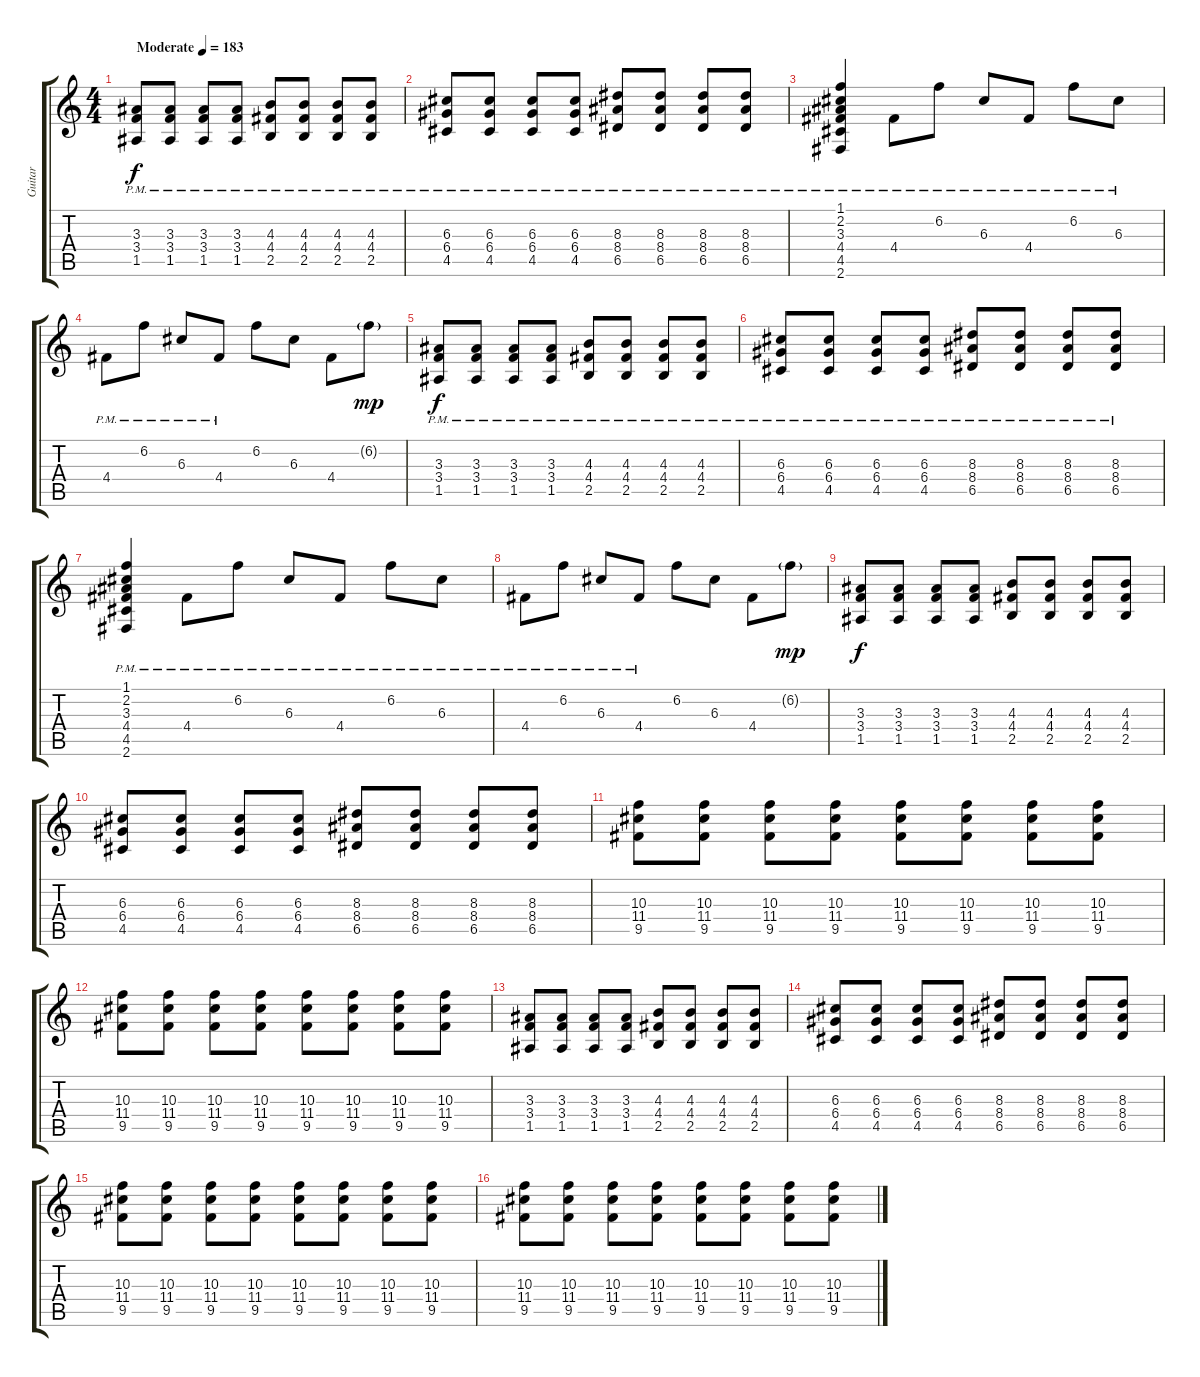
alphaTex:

\track ("Guitar" "Guitar") {instrument overdrivenguitar}
\staff {score tabs}
\tuning (E4 B3 G3 D3 A2 E2) {hide}
\ts (4 4)
\tempo (183 "Moderate")
\clef g2
\ks c
(3.3{pm} 3.4{pm} 1.5{pm}).8{dy f instrument overdrivenguitar} (3.3{pm} 3.4{pm} 1.5{pm}).8 (3.3{pm} 3.4{pm} 1.5{pm}).8 (3.3{pm} 3.4{pm} 1.5{pm}).8 (4.3{pm} 4.4{pm} 2.5{pm}).8 (4.3{pm} 4.4{pm} 2.5{pm}).8 (4.3{pm} 4.4{pm} 2.5{pm}).8 (4.3{pm} 4.4{pm} 2.5{pm}).8 |
(6.3{pm} 6.4{pm} 4.5{pm}).8 (6.3{pm} 6.4{pm} 4.5{pm}).8 (6.3{pm} 6.4{pm} 4.5{pm}).8 (6.3{pm} 6.4{pm} 4.5{pm}).8 (8.3{pm} 8.4{pm} 6.5{pm}).8 (8.3{pm} 8.4{pm} 6.5{pm}).8 (8.3{pm} 8.4{pm} 6.5{pm}).8 (8.3{pm} 8.4{pm} 6.5{pm}).8 |
(1.1{pm} 2.2{pm} 3.3{pm} 4.4{pm} 4.5{pm} 2.6{pm}).4 4.4{pm}.8 6.2{pm}.8 6.3{pm}.8 4.4{pm}.8 6.2{pm}.8 6.3{pm}.8 |
4.4{pm}.8 6.2{pm}.8 6.3{pm}.8 4.4{pm}.8 6.2.8 6.3.8 4.4.8 6.2{g}.8{dy mp} |
(3.3{pm} 3.4{pm} 1.5{pm}).8{dy f} (3.3{pm} 3.4{pm} 1.5{pm}).8 (3.3{pm} 3.4{pm} 1.5{pm}).8 (3.3{pm} 3.4{pm} 1.5{pm}).8 (4.3{pm} 4.4{pm} 2.5{pm}).8 (4.3{pm} 4.4{pm} 2.5{pm}).8 (4.3{pm} 4.4{pm} 2.5{pm}).8 (4.3{pm} 4.4{pm} 2.5{pm}).8 |
(6.3{pm} 6.4{pm} 4.5{pm}).8 (6.3{pm} 6.4{pm} 4.5{pm}).8 (6.3{pm} 6.4{pm} 4.5{pm}).8 (6.3{pm} 6.4{pm} 4.5{pm}).8 (8.3{pm} 8.4{pm} 6.5{pm}).8 (8.3{pm} 8.4{pm} 6.5{pm}).8 (8.3{pm} 8.4{pm} 6.5{pm}).8 (8.3{pm} 8.4{pm} 6.5{pm}).8 |
(1.1{pm} 2.2{pm} 3.3{pm} 4.4{pm} 4.5{pm} 2.6{pm}).4 4.4{pm}.8 6.2{pm}.8 6.3{pm}.8 4.4{pm}.8 6.2{pm}.8 6.3{pm}.8 |
4.4{pm}.8 6.2{pm}.8 6.3{pm}.8 4.4{pm}.8 6.2.8 6.3.8 4.4.8 6.2{g}.8{dy mp} |
(3.3 3.4 1.5).8{dy f} (3.3 3.4 1.5).8 (3.3 3.4 1.5).8 (3.3 3.4 1.5).8 (4.3 4.4 2.5).8 (4.3 4.4 2.5).8 (4.3 4.4 2.5).8 (4.3 4.4 2.5).8 |
(6.3 6.4 4.5).8 (6.3 6.4 4.5).8 (6.3 6.4 4.5).8 (6.3 6.4 4.5).8 (8.3 8.4 6.5).8 (8.3 8.4 6.5).8 (8.3 8.4 6.5).8 (8.3 8.4 6.5).8 |
(10.3 11.4 9.5).8 (10.3 11.4 9.5).8 (10.3 11.4 9.5).8 (10.3 11.4 9.5).8 (10.3 11.4 9.5).8 (10.3 11.4 9.5).8 (10.3 11.4 9.5).8 (10.3 11.4 9.5).8 |
(10.3 11.4 9.5).8 (10.3 11.4 9.5).8 (10.3 11.4 9.5).8 (10.3 11.4 9.5).8 (10.3 11.4 9.5).8 (10.3 11.4 9.5).8 (10.3 11.4 9.5).8 (10.3 11.4 9.5).8 |
(3.3 3.4 1.5).8 (3.3 3.4 1.5).8 (3.3 3.4 1.5).8 (3.3 3.4 1.5).8 (4.3 4.4 2.5).8 (4.3 4.4 2.5).8 (4.3 4.4 2.5).8 (4.3 4.4 2.5).8 |
(6.3 6.4 4.5).8 (6.3 6.4 4.5).8 (6.3 6.4 4.5).8 (6.3 6.4 4.5).8 (8.3 8.4 6.5).8 (8.3 8.4 6.5).8 (8.3 8.4 6.5).8 (8.3 8.4 6.5).8 |
(10.3 11.4 9.5).8 (10.3 11.4 9.5).8 (10.3 11.4 9.5).8 (10.3 11.4 9.5).8 (10.3 11.4 9.5).8 (10.3 11.4 9.5).8 (10.3 11.4 9.5).8 (10.3 11.4 9.5).8 |
(10.3 11.4 9.5).8 (10.3 11.4 9.5).8 (10.3 11.4 9.5).8 (10.3 11.4 9.5).8 (10.3 11.4 9.5).8 (10.3 11.4 9.5).8 (10.3 11.4 9.5).8 (10.3 11.4 9.5).8
